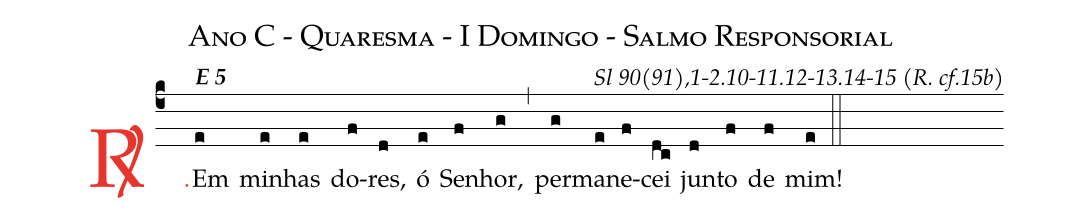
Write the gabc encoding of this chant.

name: Ano C - Quaresma - I Domingo - Salmo Responsorial;
commentary: Sl 90(91),1-2.10-11.12-13.14-15 (R. cf.15b);
%%
(c4)

<c><sp>R/</sp>.</c>() Em<alt>\textbf{E 5}</alt>(e) mi(e)nhas(e) do(f)res,(d) ó(e) Se(f)nhor,(g) (,) per(g)ma(e)ne(f)cei(dc) jun(d)to(f) de(f) mim!(e)

(::)
